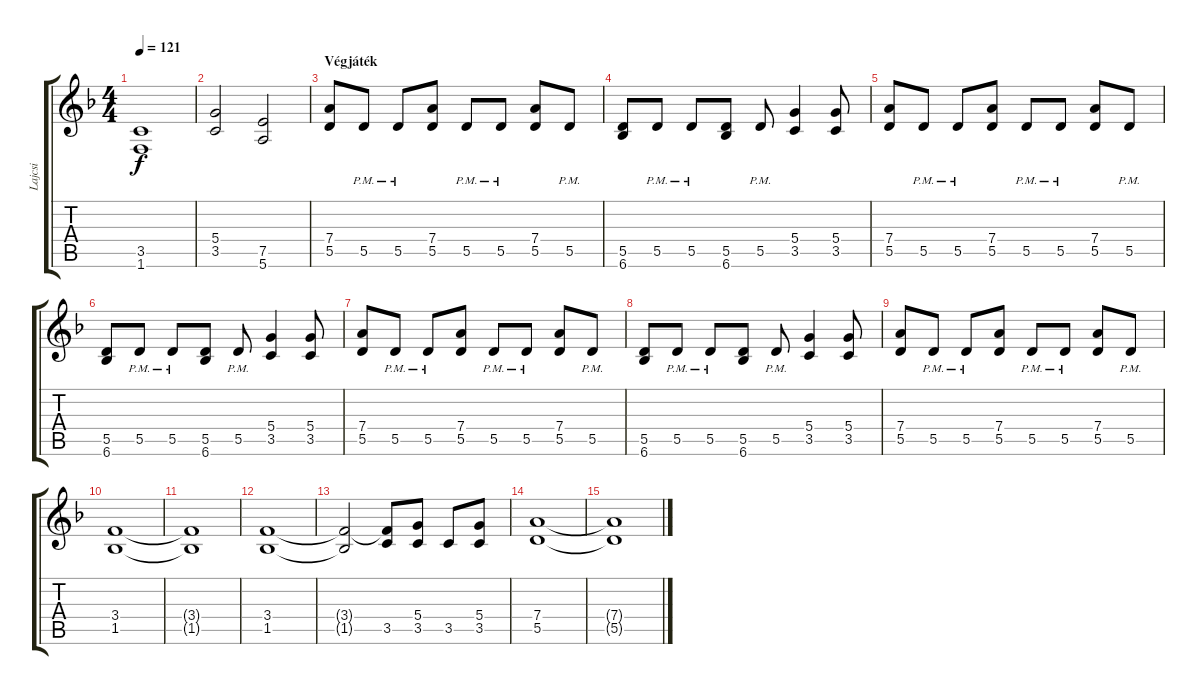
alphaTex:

\track ("Lajcsi" "Lajcsi") {instrument distortionguitar}
\staff {score tabs}
\tuning (E4 B3 G3 D3 A2 E2) {hide}
\ts (4 4)
\tempo 121
\clef g2
\ks dminor
(3.5 1.6).1{dy f} |
(5.4 3.5).2 (7.5 5.6).2 |
\section ("" "Végjáték")
(7.4 5.5).8 5.5{pm}.8 5.5{pm}.8 (7.4 5.5).8 5.5{pm}.8 5.5{pm}.8 (7.4 5.5).8 5.5{pm}.8 |
(5.5 6.6).8 5.5{pm}.8 5.5{pm}.8 (5.5 6.6).8 5.5{pm}.8 (5.4 3.5).4 (5.4 3.5).8 |
(7.4 5.5).8 5.5{pm}.8 5.5{pm}.8 (7.4 5.5).8 5.5{pm}.8 5.5{pm}.8 (7.4 5.5).8 5.5{pm}.8 |
(5.5 6.6).8 5.5{pm}.8 5.5{pm}.8 (5.5 6.6).8 5.5{pm}.8 (5.4 3.5).4 (5.4 3.5).8 |
(7.4 5.5).8 5.5{pm}.8 5.5{pm}.8 (7.4 5.5).8 5.5{pm}.8 5.5{pm}.8 (7.4 5.5).8 5.5{pm}.8 |
(5.5 6.6).8 5.5{pm}.8 5.5{pm}.8 (5.5 6.6).8 5.5{pm}.8 (5.4 3.5).4 (5.4 3.5).8 |
(7.4 5.5).8 5.5{pm}.8 5.5{pm}.8 (7.4 5.5).8 5.5{pm}.8 5.5{pm}.8 (7.4 5.5).8 5.5{pm}.8 |
(3.4 1.5).1 |
(3.4{t} 1.5{t}).1 |
(3.4 1.5).1 |
(3.4{t} 1.5{t}).2 (3.4{t} 3.5).8 (5.4 3.5).8 3.5.8 (5.4 3.5).8 |
(7.4 5.5).1 |
(7.4{t} 5.5{t}).1
